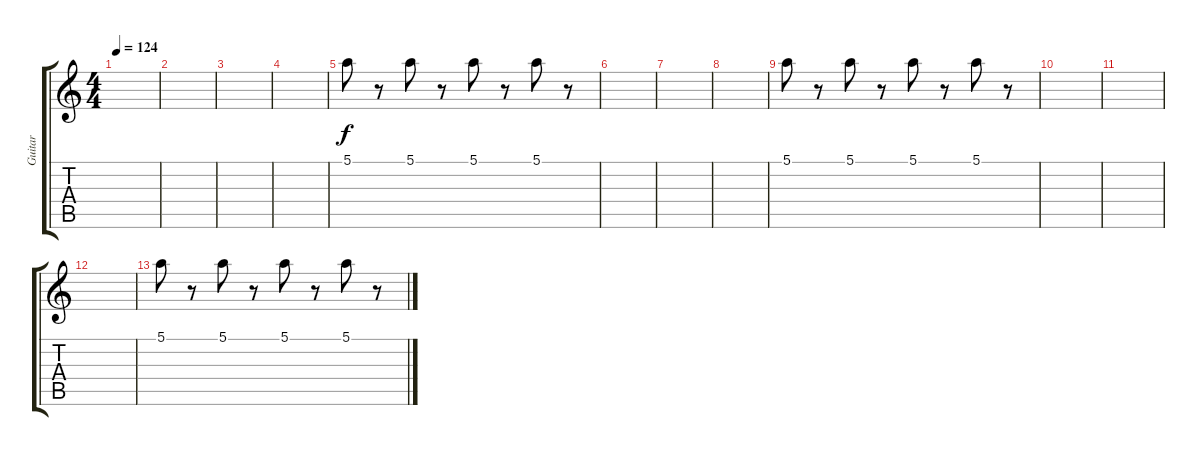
\track ("Guitar" "Guitar") {instrument overdrivenguitar}
\staff {score tabs}
\tuning (E4 B3 G3 D3 A2 E2) {hide}
\ts (4 4)
\tempo 124
\clef g2
\ks c
|
|
|
|
5.1.8{volume 7} r.8 5.1.8 r.8 5.1.8 r.8 5.1.8 r.8 |
|
|
|
5.1.8 r.8 5.1.8 r.8 5.1.8 r.8 5.1.8 r.8 |
|
|
|
5.1.8 r.8 5.1.8 r.8 5.1.8 r.8 5.1.8 r.8
